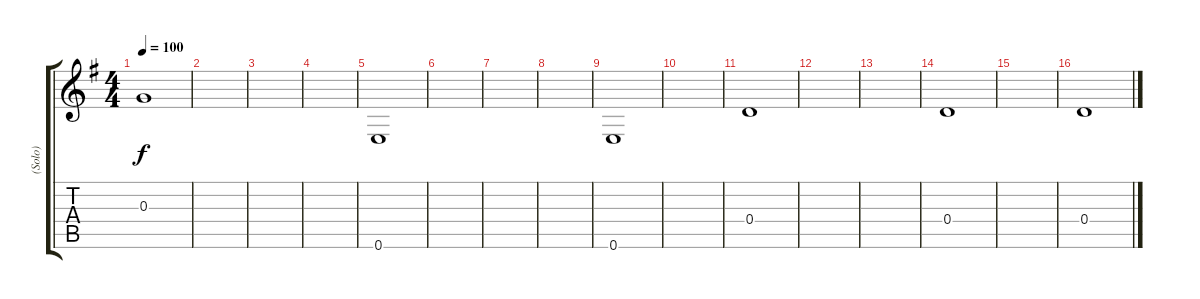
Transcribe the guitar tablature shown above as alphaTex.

\track ("(Solo)" "(Solo)") {instrument acousticguitarsteel}
\staff {score tabs}
\tuning (E4 B3 G3 D3 A2 E2) {hide}
\ts (4 4)
\tempo 100
\clef g2
\ks g
0.3.1{dy f} |
|
|
|
0.6.1 |
|
|
|
0.6.1 |
|
0.4.1 |
|
|
0.4.1 |
|
0.4.1
